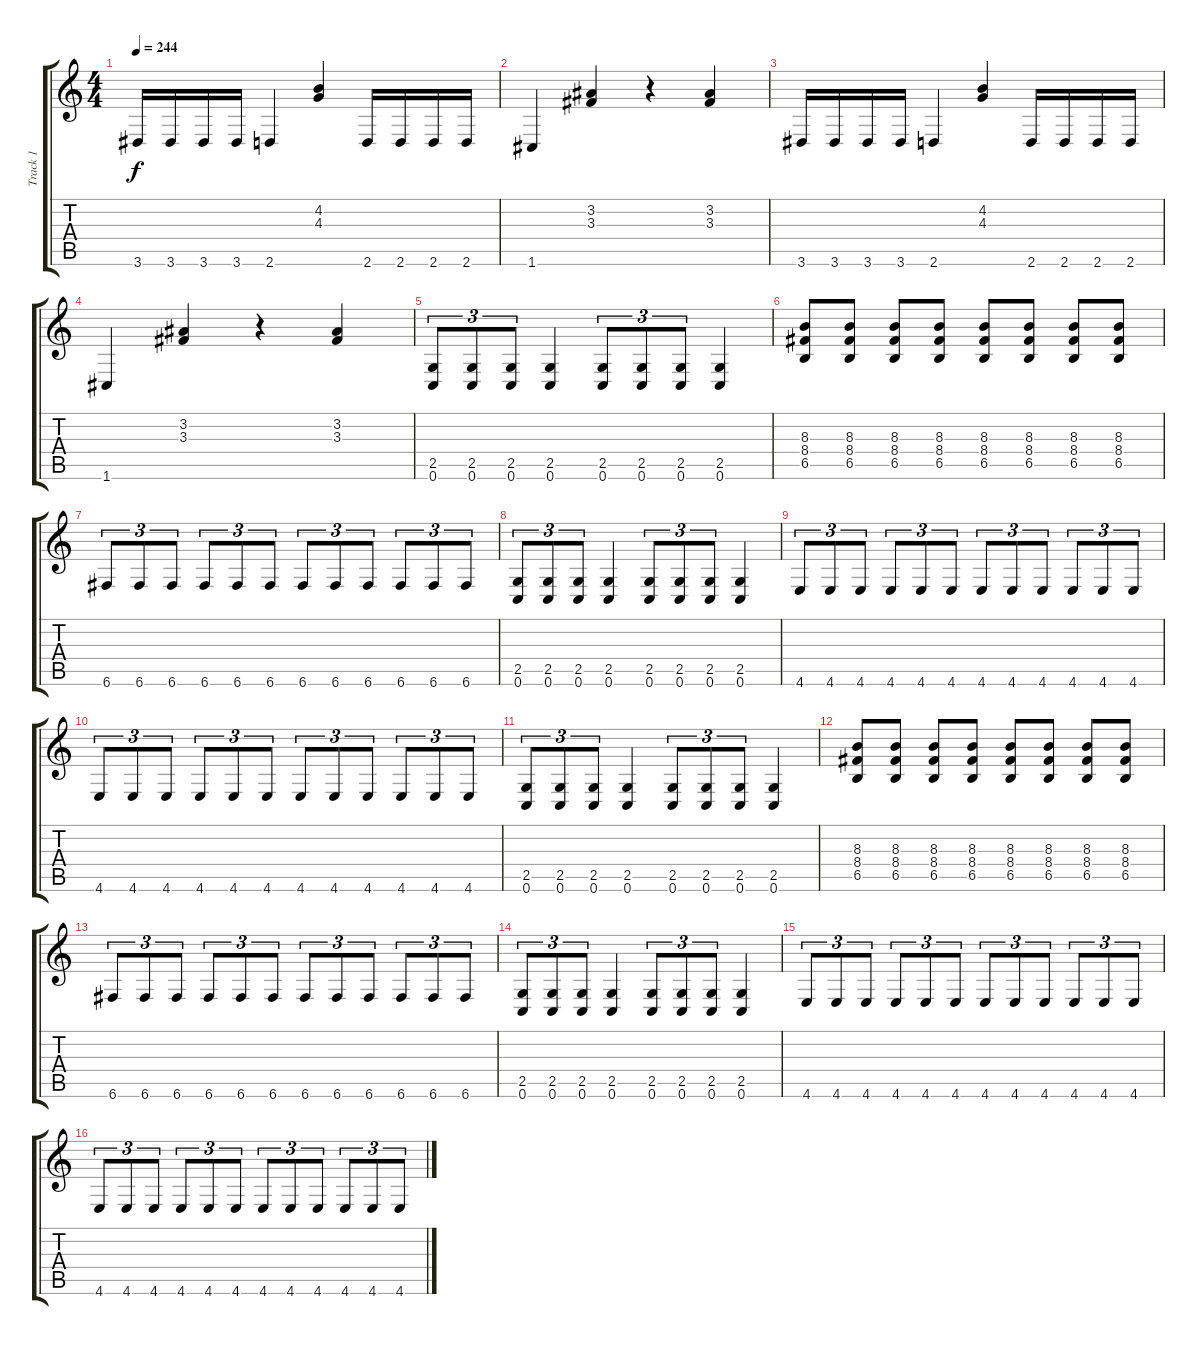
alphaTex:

\track ("Track 1" "Track 1") {instrument distortionguitar}
\staff {score tabs}
\tuning (C4 G3 Eb3 Bb2 F2 C2) {hide}
\ts (4 4)
\tempo 244
\clef g2
\ks c
3.6.16{dy f} 3.6.16 3.6.16 3.6.16 2.6.4 (4.2 4.3).4 2.6.16 2.6.16 2.6.16 2.6.16 |
1.6.4 (3.2 3.3).4 r.4 (3.2 3.3).4 |
3.6.16 3.6.16 3.6.16 3.6.16 2.6.4 (4.2 4.3).4 2.6.16 2.6.16 2.6.16 2.6.16 |
1.6.4 (3.2 3.3).4 r.4 (3.2 3.3).4 |
(2.5 0.6).8{tu (3 2)} (2.5 0.6).8{tu (3 2)} (2.5 0.6).8{tu (3 2)} (2.5 0.6).4 (2.5 0.6).8{tu (3 2)} (2.5 0.6).8{tu (3 2)} (2.5 0.6).8{tu (3 2)} (2.5 0.6).4 |
(8.3 8.4 6.5).8 (8.3 8.4 6.5).8 (8.3 8.4 6.5).8 (8.3 8.4 6.5).8 (8.3 8.4 6.5).8 (8.3 8.4 6.5).8 (8.3 8.4 6.5).8 (8.3 8.4 6.5).8 |
6.6.8{tu (3 2)} 6.6.8{tu (3 2)} 6.6.8{tu (3 2)} 6.6.8{tu (3 2)} 6.6.8{tu (3 2)} 6.6.8{tu (3 2)} 6.6.8{tu (3 2)} 6.6.8{tu (3 2)} 6.6.8{tu (3 2)} 6.6.8{tu (3 2)} 6.6.8{tu (3 2)} 6.6.8{tu (3 2)} |
(2.5 0.6).8{tu (3 2)} (2.5 0.6).8{tu (3 2)} (2.5 0.6).8{tu (3 2)} (2.5 0.6).4 (2.5 0.6).8{tu (3 2)} (2.5 0.6).8{tu (3 2)} (2.5 0.6).8{tu (3 2)} (2.5 0.6).4 |
4.6.8{tu (3 2)} 4.6.8{tu (3 2)} 4.6.8{tu (3 2)} 4.6.8{tu (3 2)} 4.6.8{tu (3 2)} 4.6.8{tu (3 2)} 4.6.8{tu (3 2)} 4.6.8{tu (3 2)} 4.6.8{tu (3 2)} 4.6.8{tu (3 2)} 4.6.8{tu (3 2)} 4.6.8{tu (3 2)} |
4.6.8{tu (3 2)} 4.6.8{tu (3 2)} 4.6.8{tu (3 2)} 4.6.8{tu (3 2)} 4.6.8{tu (3 2)} 4.6.8{tu (3 2)} 4.6.8{tu (3 2)} 4.6.8{tu (3 2)} 4.6.8{tu (3 2)} 4.6.8{tu (3 2)} 4.6.8{tu (3 2)} 4.6.8{tu (3 2)} |
(2.5 0.6).8{tu (3 2)} (2.5 0.6).8{tu (3 2)} (2.5 0.6).8{tu (3 2)} (2.5 0.6).4 (2.5 0.6).8{tu (3 2)} (2.5 0.6).8{tu (3 2)} (2.5 0.6).8{tu (3 2)} (2.5 0.6).4 |
(8.3 8.4 6.5).8 (8.3 8.4 6.5).8 (8.3 8.4 6.5).8 (8.3 8.4 6.5).8 (8.3 8.4 6.5).8 (8.3 8.4 6.5).8 (8.3 8.4 6.5).8 (8.3 8.4 6.5).8 |
6.6.8{tu (3 2)} 6.6.8{tu (3 2)} 6.6.8{tu (3 2)} 6.6.8{tu (3 2)} 6.6.8{tu (3 2)} 6.6.8{tu (3 2)} 6.6.8{tu (3 2)} 6.6.8{tu (3 2)} 6.6.8{tu (3 2)} 6.6.8{tu (3 2)} 6.6.8{tu (3 2)} 6.6.8{tu (3 2)} |
(2.5 0.6).8{tu (3 2)} (2.5 0.6).8{tu (3 2)} (2.5 0.6).8{tu (3 2)} (2.5 0.6).4 (2.5 0.6).8{tu (3 2)} (2.5 0.6).8{tu (3 2)} (2.5 0.6).8{tu (3 2)} (2.5 0.6).4 |
4.6.8{tu (3 2)} 4.6.8{tu (3 2)} 4.6.8{tu (3 2)} 4.6.8{tu (3 2)} 4.6.8{tu (3 2)} 4.6.8{tu (3 2)} 4.6.8{tu (3 2)} 4.6.8{tu (3 2)} 4.6.8{tu (3 2)} 4.6.8{tu (3 2)} 4.6.8{tu (3 2)} 4.6.8{tu (3 2)} |
4.6.8{tu (3 2)} 4.6.8{tu (3 2)} 4.6.8{tu (3 2)} 4.6.8{tu (3 2)} 4.6.8{tu (3 2)} 4.6.8{tu (3 2)} 4.6.8{tu (3 2)} 4.6.8{tu (3 2)} 4.6.8{tu (3 2)} 4.6.8{tu (3 2)} 4.6.8{tu (3 2)} 4.6.8{tu (3 2)}
